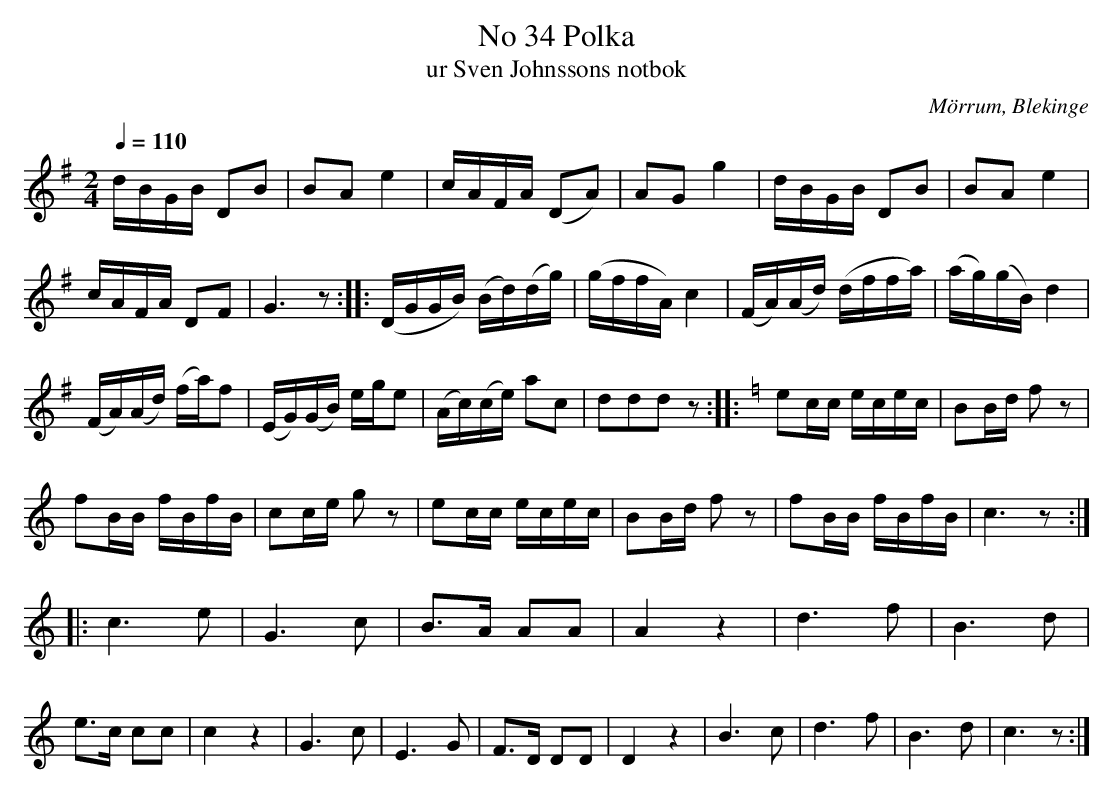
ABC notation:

X:1
T:No 34 Polka
T:ur Sven Johnssons notbok
O:Mörrum, Blekinge
M:2/4
L:1/16
Q:1/4=110
K:G
dBGB D2B2| B2A2 e4 | cAFA (D2A2) |A2G2 g4  | dBGB D2B2 | B2A2 e4 |
 cAFA D2F2 | G6 z2 :: (DGGB) (Bd)(dg) | (gffA) c4 | (FA)(Ad) (dffa) | (ag)(gB) d4 |
 (FA)(Ad) (fa)f2  | (EG)(GB) ege2 |  (Ac)(ce) a2c2 | d2d2d2 z2 :: [K:C] e2cc ecec| B2Bd f2 z2 |
 f2BB fBfB | c2ce g2 z2 | e2cc ecec | B2Bd f2 z2 | f2BB fBfB | c6 z2:|
|: c6 e2 | G6 c2 | B3A A2A2 | A4 z4 |d6 f2 | B6 d2 | e3c c2c2 | c4 z4 | G6 c2 | E6 G2 | F3D D2D2 | D4 z4 | B6 c2 | d6f2 | B6 d2 | c6 z2:|
